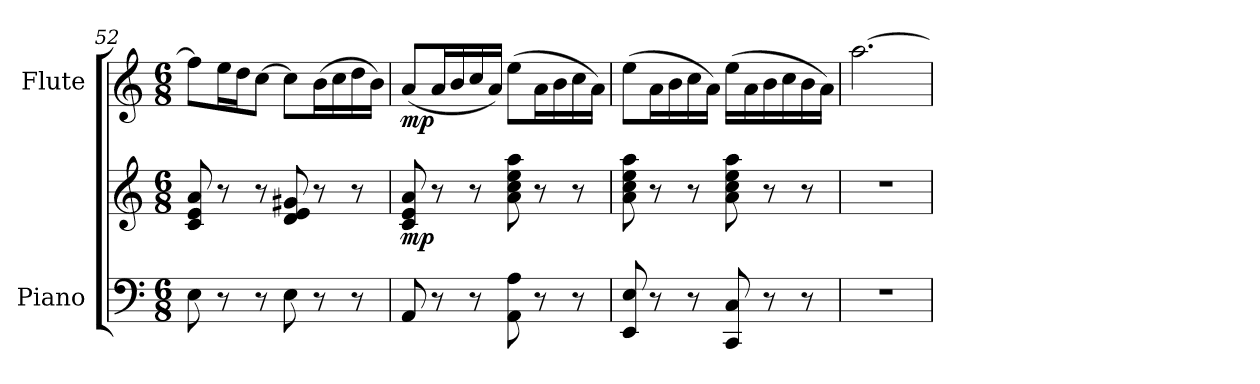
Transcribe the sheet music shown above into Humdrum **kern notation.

**kern	**kern	**dynam	**kern	**dynam
*part2	*part2	*part2	*part1	*part1
*staff3	*staff2	*staff2/3	*staff1	*staff1
*I"Piano	*	*	*I"Flute	*
*I'Pno.	*	*	*I'Fl.	*
*clefF4	*clefG2	*	*clefG2	*
*k[]	*k[]	*	*k[]	*
*C:	*C:	*	*C:	*
*M6/8	*M6/8	*	*M6/8	*
=52	=52	=52	=52	=52
8E\	8c/ 8e/ 8a/	.	8ff\L]	.
8r	8r	.	16ee\L	.
.	.	.	16dd\J	.
8r	8r	.	[8cc\J	.
8E\	8d/ 8e/ 8g#X/	.	8cc\L]	.
8r	8r	.	(16b\L	.
.	.	.	16cc\	.
8r	8r	.	16dd\	.
.	.	.	16b\JJ)	.
=53	=53	=53	=53	=53
!	!	!LO:DY:b	!	!LO:DY:b
8AA/	8c/ 8e/ 8a/	mp	(8a/L	mp
8r	8r	.	16a/L	.
.	.	.	16b/	.
8r	8r	.	16cc/	.
.	.	.	16a/JJ)	.
8AA\ 8A\	8a\ 8cc\ 8ee\ 8aa\	.	(8ee\L	.
8r	8r	.	16a\L	.
.	.	.	16b\	.
8r	8r	.	16cc\	.
.	.	.	16a\JJ)	.
=54	=54	=54	=54	=54
8EE/ 8E/	8a\ 8cc\ 8ee\ 8aa\	.	(8ee\L	.
8r	8r	.	16a\L	.
.	.	.	16b\	.
8r	8r	.	16cc\	.
.	.	.	16a\JJ)	.
8CC/ 8C/	8a\ 8cc\ 8ee\ 8aa\	.	(16ee\LL	.
.	.	.	16a\	.
8r	8r	.	16b\	.
.	.	.	16cc\	.
8r	8r	.	16b\	.
.	.	.	16a\JJ)	.
=55	=55	=55	=55	=55
2.r	2.r	.	[2.aa\	.
=	=	=	=	=
*-	*-	*-	*-	*-
